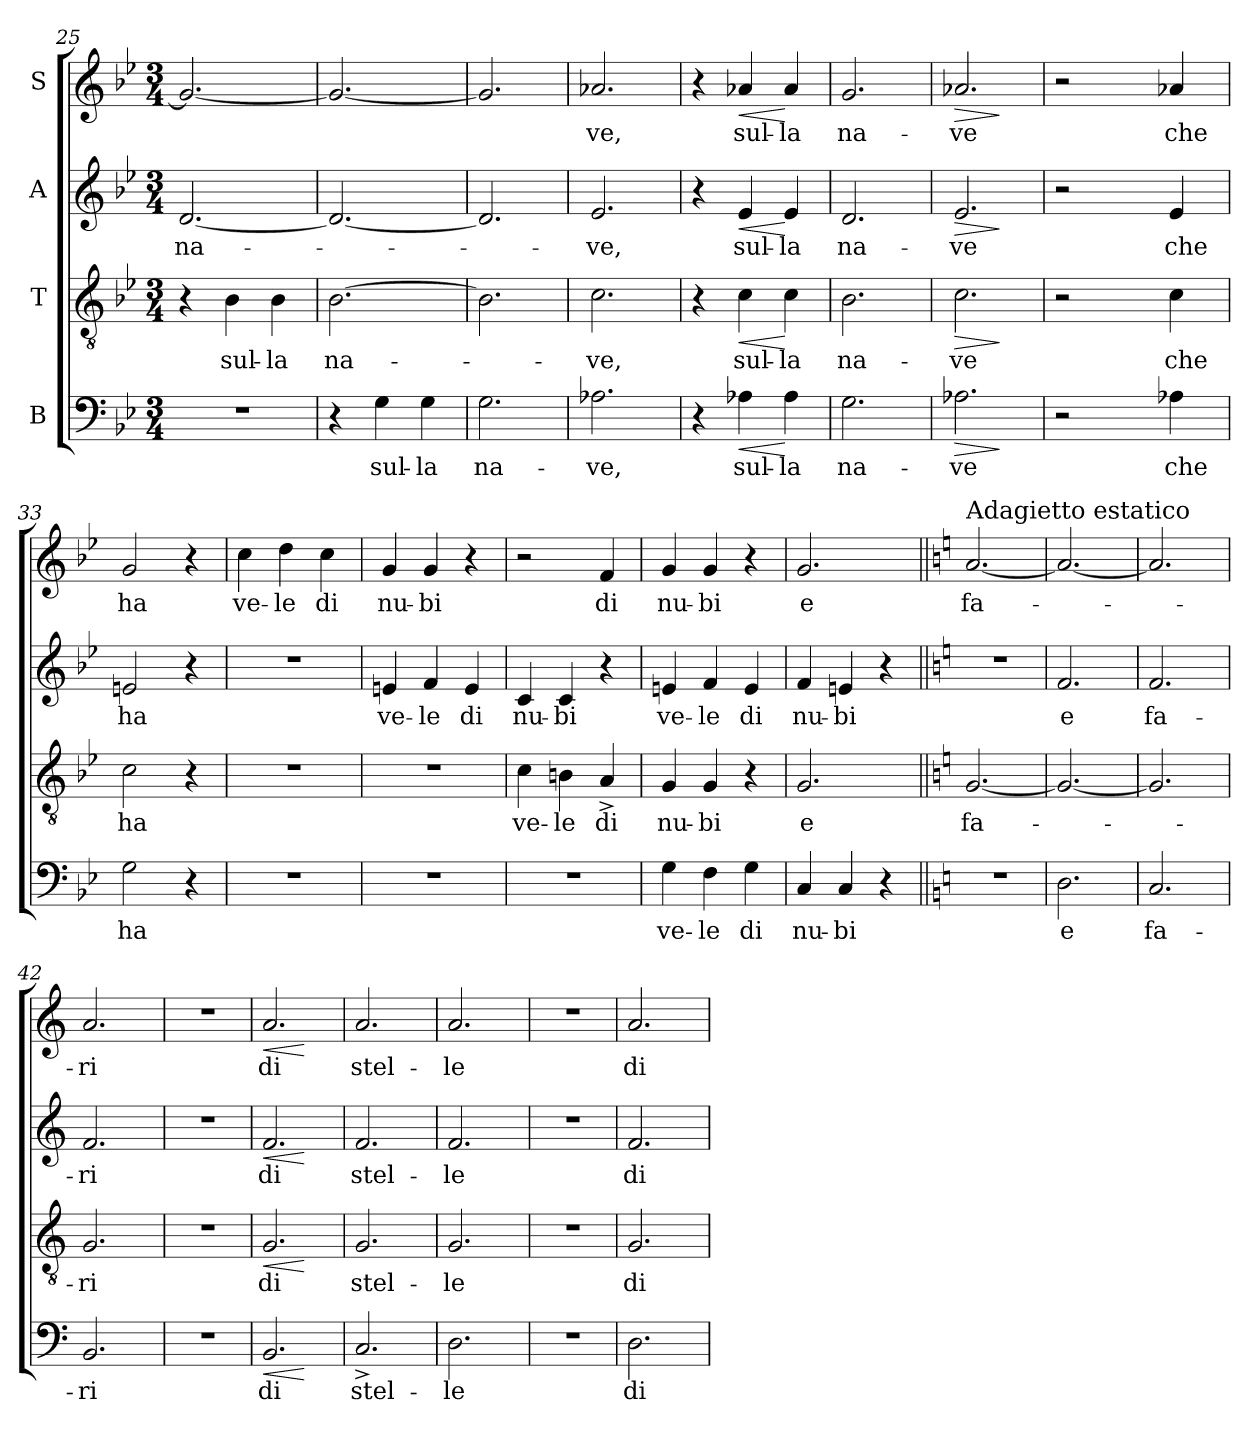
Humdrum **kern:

**kern	**text	**dynam	**kern	**text	**dynam	**kern	**text	**dynam	**kern	**text	**dynam
*part4	*part4	*part4	*part3	*part3	*part3	*part2	*part2	*part2	*part1	*part1	*part1
*staff4	*staff4	*staff4	*staff3	*staff3	*staff3	*staff2	*staff2	*staff2	*staff1	*staff1	*staff1
*I"B	*	*	*I"T	*	*	*I"A	*	*	*I"S	*	*
*clefF4	*	*	*clefGv2	*	*	*clefG2	*	*	*clefG2	*	*
*k[b-e-]	*	*	*k[b-e-]	*	*	*k[b-e-]	*	*	*k[b-e-]	*	*
*B-:	*	*	*B-:	*	*	*B-:	*	*	*B-:	*	*
*M3/4	*	*	*M3/4	*	*	*M3/4	*	*	*M3/4	*	*
=25	=25	=25	=25	=25	=25	=25	=25	=25	=25	=25	=25
!LO:N:vis=1	!	!	!	!	!	!	!LO:LY:b	!	!	!	!
2.r	.	.	4r	.	.	[<2.d/	na-	.	2.g/_	.	.
!	!	!	!	!LO:LY:b	!	!	!	!	!	!	!
.	.	.	4B-\	sul-	.	.	.	.	.	.	.
!	!	!	!	!LO:LY:b	!	!	!	!	!	!	!
.	.	.	4B-\	-la	.	.	.	.	.	.	.
=26	=26	=26	=26	=26	=26	=26	=26	=26	=26	=26	=26
!	!	!	!	!LO:LY:b	!	!	!	!	!	!	!
4r	.	.	[>2.B-\	na-	.	2.d/_	.	.	2.g/_	.	.
!	!LO:LY:b	!	!	!	!	!	!	!	!	!	!
4G\	sul-	.	.	.	.	.	.	.	.	.	.
!	!LO:LY:b	!	!	!	!	!	!	!	!	!	!
4G\	-la	.	.	.	.	.	.	.	.	.	.
=27	=27	=27	=27	=27	=27	=27	=27	=27	=27	=27	=27
!	!LO:LY:b	!	!	!	!	!	!	!	!	!	!
2.G\	na-	.	2.B-\]	.	.	2.d/]	.	.	2.g/]	.	.
=28	=28	=28	=28	=28	=28	=28	=28	=28	=28	=28	=28
!	!LO:LY:b	!	!	!LO:LY:b	!	!	!LO:LY:b	!	!	!LO:LY:b	!
2.A-X\	-ve,	.	2.c\	-ve,	.	2.e-/	-ve,	.	2.a-X/	-ve,	.
=29	=29	=29	=29	=29	=29	=29	=29	=29	=29	=29	=29
4r	.	.	4r	.	.	4r	.	.	4r	.	.
!	!LO:LY:b	!LO:HP:b	!	!LO:LY:b	!LO:HP:b	!	!LO:LY:b	!LO:HP:b	!	!LO:LY:b	!LO:HP:b
4A-X\	sul-	<	4c\	sul-	<	4e-/	sul-	<	4a-X/	sul-	<
!	!LO:LY:b	!	!	!LO:LY:b	!	!	!LO:LY:b	!	!	!LO:LY:b	!
4A-\	-la	[	4c\	-la	[	4e-/	-la	[	4a-/	-la	[
=30	=30	=30	=30	=30	=30	=30	=30	=30	=30	=30	=30
!	!LO:LY:b	!	!	!LO:LY:b	!	!	!LO:LY:b	!	!	!LO:LY:b	!
2.G\	na-	.	2.B-\	na-	.	2.d/	na-	.	2.g/	na-	.
=31	=31	=31	=31	=31	=31	=31	=31	=31	=31	=31	=31
!	!LO:LY:b	!LO:HP:b	!	!LO:LY:b	!LO:HP:b	!	!LO:LY:b	!LO:HP:b	!	!LO:LY:b	!LO:HP:b
2.A-X\	-ve	>	2.c\	-ve	>	2.e-/	-ve	>	2.a-X/	-ve	>
.	.	]	.	.	]	.	.	]	.	.	]
=32	=32	=32	=32	=32	=32	=32	=32	=32	=32	=32	=32
*^	*	*	*^	*	*	*^	*	*	*	*	*
2r	4.ryy	.	.	2r	4.ryy	.	.	2r	4ryy	.	.	2r	.	.
.	.	.	.	.	.	.	.	.	8ryy	.	.	.	.	.
.	4.ryy	.	.	.	4.ryy	.	.	.	32ryy	.	.	.	.	.
.	.	.	.	.	.	.	.	.	4ryy	.	.	.	.	.
!	!	!LO:LY:b	!	!	!	!LO:LY:b	!	!	!	!LO:LY:b	!	!	!LO:LY:b	!
4A-X\	.	che	.	4c\	.	che	.	4e-/	.	che	.	4a-X/	che	.
.	.	.	.	.	.	.	.	.	16.ryy	.	.	.	.	.
=33	=33	=33	=33	=33	=33	=33	=33	=33	=33	=33	=33	=33	=33	=33
!	!	!LO:LY:b	!	!	!	!LO:LY:b	!	!	!	!LO:LY:b	!	!	!LO:LY:b	!
*v	*v	*	*	*	*	*	*	*v	*v	*	*	*	*	*
*	*	*	*v	*v	*	*	*	*	*	*	*	*
2G\	ha	.	2c\	ha	.	2en/	ha	.	2g/	ha	.
4r	.	.	4r	.	.	4r	.	.	4r	.	.
=34	=34	=34	=34	=34	=34	=34	=34	=34	=34	=34	=34
!LO:N:vis=1	!	!	!LO:N:vis=1	!	!	!LO:N:vis=1	!	!	!	!LO:LY:b	!
2.r	.	.	2.r	.	.	2.r	.	.	4cc\	ve-	.
!	!	!	!	!	!	!	!	!	!	!LO:LY:b	!
.	.	.	.	.	.	.	.	.	4dd\	-le	.
!	!	!	!	!	!	!	!	!	!	!LO:LY:b	!
.	.	.	.	.	.	.	.	.	4cc\	di	.
=35	=35	=35	=35	=35	=35	=35	=35	=35	=35	=35	=35
!LO:N:vis=1	!	!	!LO:N:vis=1	!	!	!	!LO:LY:b	!	!	!LO:LY:b	!
2.r	.	.	2.r	.	.	4en/	ve-	.	4g/	nu-	.
!	!	!	!	!	!	!	!LO:LY:b	!	!	!LO:LY:b	!
.	.	.	.	.	.	4f/	-le	.	4g/	-bi	.
!	!	!	!	!	!	!	!LO:LY:b	!	!	!	!
.	.	.	.	.	.	4e/	di	.	4r	.	.
!!LO:LB:g=z
=36	=36	=36	=36	=36	=36	=36	=36	=36	=36	=36	=36
!LO:N:vis=1	!	!	!	!LO:LY:b	!	!	!LO:LY:b	!	!	!	!
2.r	.	.	4c\	ve-	.	4c/	nu-	.	2r	.	.
!	!	!	!	!LO:LY:b	!	!	!LO:LY:b	!	!	!	!
.	.	.	4Bn\	-le	.	4c/	-bi	.	.	.	.
!	!	!	!	!LO:LY:b	!	!	!	!	!	!LO:LY:b	!
.	.	.	4A^</	di	.	4r	.	.	4f/	di	.
=37	=37	=37	=37	=37	=37	=37	=37	=37	=37	=37	=37
!	!LO:LY:b	!	!	!LO:LY:b	!	!	!LO:LY:b	!	!	!LO:LY:b	!
4G\	ve-	.	4G/	nu-	.	4en/	ve-	.	4g/	nu-	.
!	!LO:LY:b	!	!	!LO:LY:b	!	!	!LO:LY:b	!	!	!LO:LY:b	!
4F\	-le	.	4G/	-bi	.	4f/	-le	.	4g/	-bi	.
!	!LO:LY:b	!	!	!	!	!	!LO:LY:b	!	!	!	!
4G\	di	.	4r	.	.	4e/	di	.	4r	.	.
=38	=38	=38	=38	=38	=38	=38	=38	=38	=38	=38	=38
!	!LO:LY:b	!	!	!LO:LY:b	!	!	!LO:LY:b	!	!	!LO:LY:b	!
4C/	nu-	.	2.G/	e	.	4f/	nu-	.	2.g/	e	.
!	!LO:LY:b	!	!	!	!	!	!LO:LY:b	!	!	!	!
4C/	-bi	.	.	.	.	4en/	-bi	.	.	.	.
4r	.	.	.	.	.	4r	.	.	.	.	.
=39||	=39||	=39||	=39||	=39||	=39||	=39||	=39||	=39||	=39||	=39||	=39||
*k[]	*	*	*k[]	*	*	*k[]	*	*	*k[]	*	*
*C:	*	*	*C:	*	*	*C:	*	*	*C:	*	*
!	!	!	!	!	!	!	!	!	!LO:TX:a:t=Adagietto estatico	!	!
!LO:N:vis=1	!	!	!	!LO:LY:b	!	!LO:N:vis=1	!	!	!	!LO:LY:b	!
2.r	.	.	[<2.G/	fa-	.	2.r	.	.	[<2.a/	fa-	.
=40	=40	=40	=40	=40	=40	=40	=40	=40	=40	=40	=40
!	!LO:LY:b	!	!	!	!	!	!LO:LY:b	!	!	!	!
2.D\	e	.	2.G/_	.	.	2.f/	e	.	2.a/_	.	.
=41	=41	=41	=41	=41	=41	=41	=41	=41	=41	=41	=41
!	!LO:LY:b	!	!	!	!	!	!LO:LY:b	!	!	!	!
2.C/	fa-	.	2.G/]	.	.	2.f/	fa-	.	2.a/]	.	.
=42	=42	=42	=42	=42	=42	=42	=42	=42	=42	=42	=42
!	!LO:LY:b	!	!	!LO:LY:b	!	!	!LO:LY:b	!	!	!LO:LY:b	!
2.BB/	-ri	.	2.G/	-ri	.	2.f/	-ri	.	2.a/	-ri	.
=43	=43	=43	=43	=43	=43	=43	=43	=43	=43	=43	=43
!LO:N:vis=1	!	!	!LO:N:vis=1	!	!	!LO:N:vis=1	!	!	!LO:N:vis=1	!	!
2.r	.	.	2.r	.	.	2.r	.	.	2.r	.	.
=44	=44	=44	=44	=44	=44	=44	=44	=44	=44	=44	=44
!	!LO:LY:b	!LO:HP:b	!	!LO:LY:b	!LO:HP:b	!	!LO:LY:b	!LO:HP:b	!	!LO:LY:b	!LO:HP:b
2.BB/	di	<	2.G/	di	<	2.f/	di	<	2.a/	di	<
.	.	[	.	.	[	.	.	[	.	.	[
=45	=45	=45	=45	=45	=45	=45	=45	=45	=45	=45	=45
!	!LO:LY:b	!	!	!LO:LY:b	!	!	!LO:LY:b	!	!	!LO:LY:b	!
2.C^</	stel-	.	2.G/	stel-	.	2.f/	stel-	.	2.a/	stel-	.
=46	=46	=46	=46	=46	=46	=46	=46	=46	=46	=46	=46
!	!LO:LY:b	!	!	!LO:LY:b	!	!	!LO:LY:b	!	!	!LO:LY:b	!
2.D\	-le	.	2.G/	-le	.	2.f/	-le	.	2.a/	-le	.
=47	=47	=47	=47	=47	=47	=47	=47	=47	=47	=47	=47
!LO:N:vis=1	!	!	!LO:N:vis=1	!	!	!LO:N:vis=1	!	!	!LO:N:vis=1	!	!
2.r	.	.	2.r	.	.	2.r	.	.	2.r	.	.
=48	=48	=48	=48	=48	=48	=48	=48	=48	=48	=48	=48
!	!LO:LY:b	!	!	!LO:LY:b	!	!	!LO:LY:b	!	!	!LO:LY:b	!
2.D\	di	.	2.G/	di	.	2.f/	di	.	2.a/	di	.
=	=	=	=	=	=	=	=	=	=	=	=
*-	*-	*-	*-	*-	*-	*-	*-	*-	*-	*-	*-
